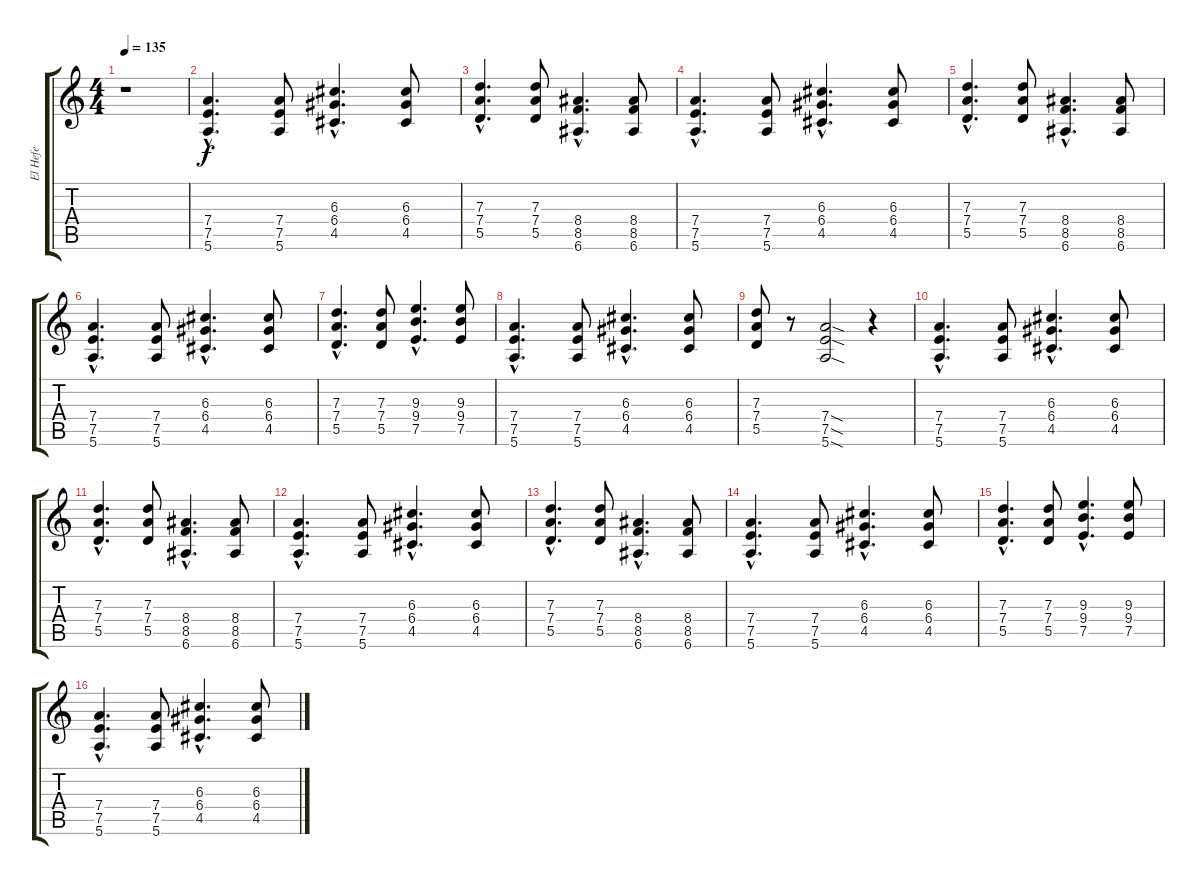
\track ("El Hefe" "El Hefe") {instrument overdrivenguitar}
\staff {score tabs}
\tuning (E4 B3 G3 D3 A2 E2) {hide}
\ts (4 4)
\tempo 135
\clef g2
\ks c
r.1{dy f} |
(7.4{hac} 7.5{hac} 5.6{hac}).4{d volume 6} (7.4 7.5 5.6).8 (6.3{hac} 6.4{hac} 4.5{hac}).4{d} (6.3 6.4 4.5).8 |
(7.3{hac} 7.4{hac} 5.5{hac}).4{d} (7.3 7.4 5.5).8 (8.4{hac} 8.5{hac} 6.6{hac}).4{d} (8.4 8.5 6.6).8 |
(7.4{hac} 7.5{hac} 5.6{hac}).4{d volume 6} (7.4 7.5 5.6).8 (6.3{hac} 6.4{hac} 4.5{hac}).4{d} (6.3 6.4 4.5).8 |
(7.3{hac} 7.4{hac} 5.5{hac}).4{d} (7.3 7.4 5.5).8 (8.4{hac} 8.5{hac} 6.6{hac}).4{d} (8.4 8.5 6.6).8 |
(7.4{hac} 7.5{hac} 5.6{hac}).4{d volume 6} (7.4 7.5 5.6).8 (6.3{hac} 6.4{hac} 4.5{hac}).4{d} (6.3 6.4 4.5).8 |
(7.3{hac} 7.4{hac} 5.5{hac}).4{d} (7.3 7.4 5.5).8 (9.3{hac} 9.4{hac} 7.5{hac}).4{d} (9.3 9.4 7.5).8 |
(7.4{hac} 7.5{hac} 5.6{hac}).4{d volume 6} (7.4 7.5 5.6).8 (6.3{hac} 6.4{hac} 4.5{hac}).4{d} (6.3 6.4 4.5).8 |
(7.3 7.4 5.5).8{volume 13} r.8 (7.4{sod} 7.5{sod} 5.6{sod}).2 r.4 |
(7.4{hac} 7.5{hac} 5.6{hac}).4{d volume 6} (7.4 7.5 5.6).8 (6.3{hac} 6.4{hac} 4.5{hac}).4{d} (6.3 6.4 4.5).8 |
(7.3{hac} 7.4{hac} 5.5{hac}).4{d} (7.3 7.4 5.5).8 (8.4{hac} 8.5{hac} 6.6{hac}).4{d} (8.4 8.5 6.6).8 |
(7.4{hac} 7.5{hac} 5.6{hac}).4{d volume 6} (7.4 7.5 5.6).8 (6.3{hac} 6.4{hac} 4.5{hac}).4{d} (6.3 6.4 4.5).8 |
(7.3{hac} 7.4{hac} 5.5{hac}).4{d} (7.3 7.4 5.5).8 (8.4{hac} 8.5{hac} 6.6{hac}).4{d} (8.4 8.5 6.6).8 |
(7.4{hac} 7.5{hac} 5.6{hac}).4{d volume 6} (7.4 7.5 5.6).8 (6.3{hac} 6.4{hac} 4.5{hac}).4{d} (6.3 6.4 4.5).8 |
(7.3{hac} 7.4{hac} 5.5{hac}).4{d} (7.3 7.4 5.5).8 (9.3{hac} 9.4{hac} 7.5{hac}).4{d} (9.3 9.4 7.5).8 |
(7.4{hac} 7.5{hac} 5.6{hac}).4{d volume 6} (7.4 7.5 5.6).8 (6.3{hac} 6.4{hac} 4.5{hac}).4{d} (6.3 6.4 4.5).8
